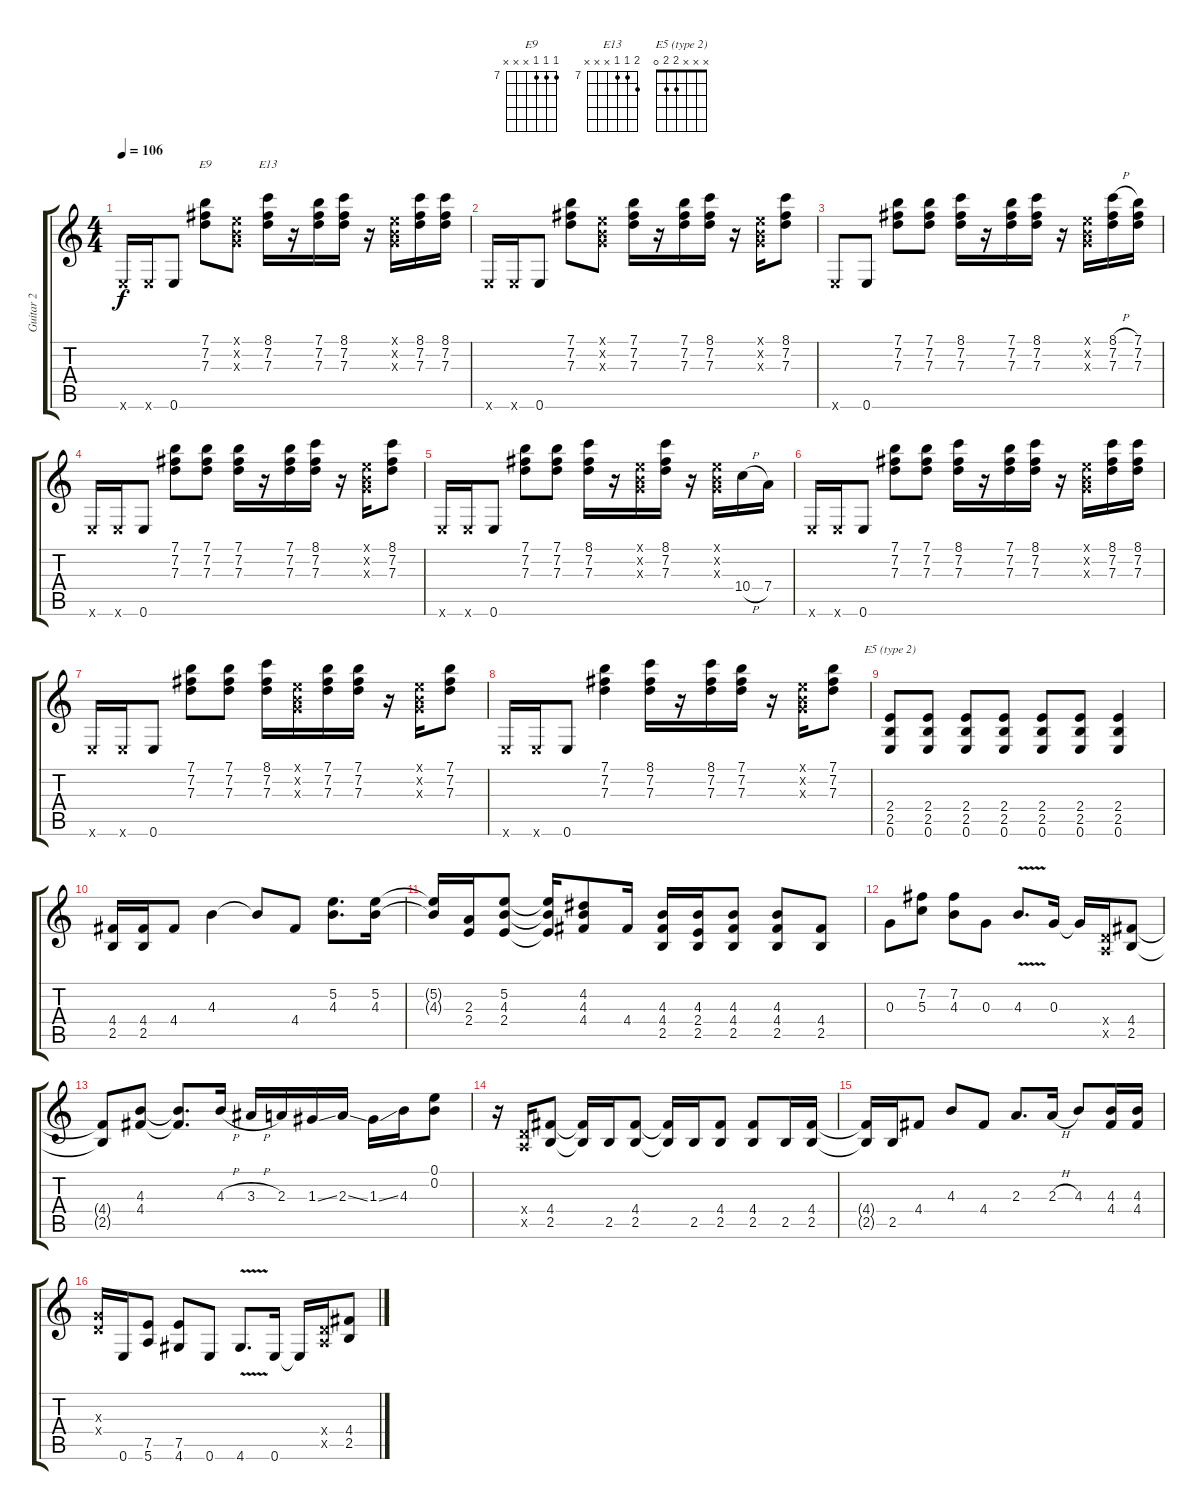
\track ("Guitar 2" "Guitar 2") {instrument distortionguitar}
\staff {score tabs}
\tuning (E4 B3 G3 D3 A2 E2) {hide}
\chord ("E9" 7 7 7 x x x) {firstfret 7}
\chord ("E13" 8 7 7 x x x) {firstfret 7}
\chord ("E5 (type 2)" x x x 2 2 0)
\ts (4 4)
\tempo 106
\clef g2
\ks c
0.6{x}.16{dy f} 0.6{x}.16 0.6.8 (7.1 7.2 7.3).8{ch "E9"} (0.1{x} 0.2{x} 0.3{x}).8 (8.1 7.2 7.3).16{ch "E13"} r.16 (7.1 7.2 7.3).16 (8.1 7.2 7.3).16 r.16 (0.1{x} 0.2{x} 0.3{x}).16 (8.1 7.2 7.3).16 (8.1 7.2 7.3).16 |
0.6{x}.16 0.6{x}.16 0.6.8 (7.1 7.2 7.3).8 (0.1{x} 0.2{x} 0.3{x}).8 (7.1 7.2 7.3).16 r.16 (7.1 7.2 7.3).16 (8.1 7.2 7.3).16 r.16 (0.1{x} 0.2{x} 0.3{x}).16 (8.1 7.2 7.3).8 |
0.6{x}.8 0.6.8 (7.1 7.2 7.3).8 (7.1 7.2 7.3).8 (8.1 7.2 7.3).16 r.16 (7.1 7.2 7.3).16 (8.1 7.2 7.3).16 r.16 (0.1{x} 0.2{x} 0.3{x}).16 (8.1{h} 7.2 7.3).16 (7.1 7.2 7.3).16 |
0.6{x}.16 0.6{x}.16 0.6.8 (7.1 7.2 7.3).8 (7.1 7.2 7.3).8 (7.1 7.2 7.3).16 r.16 (7.1 7.2 7.3).16 (8.1 7.2 7.3).16 r.16 (0.1{x} 0.2{x} 0.3{x}).16 (8.1 7.2 7.3).8 |
0.6{x}.16 0.6{x}.16 0.6.8 (7.1 7.2 7.3).8 (7.1 7.2 7.3).8 (8.1 7.2 7.3).16 r.16 (0.1{x} 0.2{x} 0.3{x}).16 (8.1 7.2 7.3).16 r.16 (0.1{x} 0.2{x} 0.3{x}).16 10.4{h}.16 7.4.16 |
0.6{x}.16 0.6{x}.16 0.6.8 (7.1 7.2 7.3).8 (7.1 7.2 7.3).8 (8.1 7.2 7.3).16 r.16 (7.1 7.2 7.3).16 (8.1 7.2 7.3).16 r.16 (0.1{x} 0.2{x} 0.3{x}).16 (8.1 7.2 7.3).16 (8.1 7.2 7.3).16 |
0.6{x}.16 0.6{x}.16 0.6.8 (7.1 7.2 7.3).8 (7.1 7.2 7.3).8 (8.1 7.2 7.3).16 (0.1{x} 0.2{x} 0.3{x}).16 (7.1 7.2 7.3).16 (7.1 7.2 7.3).16 r.16 (0.1{x} 0.2{x} 0.3{x}).16 (7.1 7.2 7.3).8 |
0.6{x}.16 0.6{x}.16 0.6.8 (7.1 7.2 7.3).4 (8.1 7.2 7.3).16 r.16 (8.1 7.2 7.3).16 (7.1 7.2 7.3).16 r.16 (0.1{x} 0.2{x} 0.3{x}).16 (7.1 7.2 7.3).8 |
(2.4 2.5 0.6).8{ch "E5 (type 2)"} (2.4 2.5 0.6).8 (2.4 2.5 0.6).8 (2.4 2.5 0.6).8 (2.4 2.5 0.6).8 (2.4 2.5 0.6).8 (2.4 2.5 0.6).4 |
(4.4 2.5).16 (4.4 2.5).16 4.4.8 4.3.4 4.3{t}.8 4.4.8 (5.2 4.3).8{d} (5.2 4.3).16 |
(5.2{t} 4.3{t}).16 (2.3 2.4).16 (5.2 4.3 2.4).8 (5.2{t} 4.3{t} 2.4{t}).16 (4.2 4.3 4.4).8 4.4.16 (4.3 4.4 2.5).16 (4.3 2.4 2.5).16 (4.3 4.4 2.5).8 (4.3 4.4 2.5).8 (4.4 2.5).8 |
0.3.8 (7.2 5.3).8 (7.2 4.3).8 0.3.8 4.3{v}.8{d} 0.3.16 0.3{t}.16 (0.4{x} 0.5{x}).16 (4.4 2.5).8 |
(4.4{t} 2.5{t}).8 (4.3 4.4).8 (4.3{t} 4.4{t}).8{d} 4.3{h}.16 3.3{h}.16 2.3.16 1.3{ss}.16 2.3{ss}.16 1.3{ss}.16 4.3.16 (0.1 0.2).8 |
r.16 (0.4{x} 0.5{x}).16 (4.4 2.5).8 (4.4{t} 2.5{t}).16 2.5.16 (4.4 2.5).8 (4.4{t} 2.5{t}).16 2.5.16 (4.4 2.5).8 (4.4 2.5).8 2.5.16 (4.4 2.5).16 |
(4.4{t} 2.5{t}).16 2.5.16 4.4.8 4.3.8 4.4.8 2.3.8{d} 2.3{h}.16 4.3.8 (4.3 4.4).16 (4.3 4.4).16 |
(0.3{x} 0.4{x}).16 0.6.16 (7.5 5.6).8 (7.5 4.6).8 0.6.8 4.6{v}.8{d} 0.6.16 0.6{t}.16 (0.4{x} 0.5{x}).16 (4.4 2.5).8
